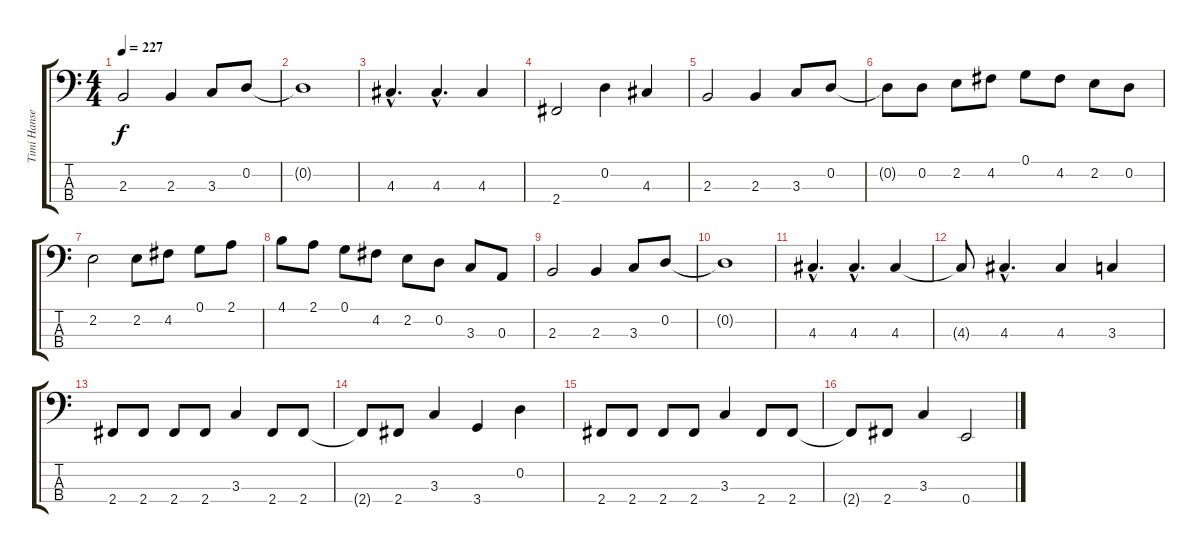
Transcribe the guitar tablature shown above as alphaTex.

\track ("Timi Hansen" "Timi Hanse") {instrument electricbasspick}
\staff {score tabs}
\tuning (G2 D2 A1 E1) {hide}
\ts (4 4)
\tempo 227
\clef f4
\ks c
2.3.2{dy f} 2.3.4 3.3.8 0.2.8 |
0.2{t}.1 |
4.3{hac}.4{d} 4.3{hac}.4{d} 4.3.4 |
2.4.2 0.2.4 4.3.4 |
2.3.2 2.3.4 3.3.8 0.2.8 |
0.2{t}.8 0.2.8 2.2.8 4.2.8 0.1.8 4.2.8 2.2.8 0.2.8 |
2.2.2 2.2.8 4.2.8 0.1.8 2.1.8 |
4.1.8 2.1.8 0.1.8 4.2.8 2.2.8 0.2.8 3.3.8 0.3.8 |
2.3.2 2.3.4 3.3.8 0.2.8 |
0.2{t}.1 |
4.3{hac}.4{d} 4.3{hac}.4{d} 4.3.4 |
4.3{t}.8 4.3{hac}.4{d} 4.3.4 3.3.4 |
2.4.8 2.4.8 2.4.8 2.4.8 3.3.4 2.4.8 2.4.8 |
2.4{t}.8 2.4.8 3.3.4 3.4.4 0.2.4 |
2.4.8 2.4.8 2.4.8 2.4.8 3.3.4 2.4.8 2.4.8 |
2.4{t}.8 2.4.8 3.3.4 0.4.2
